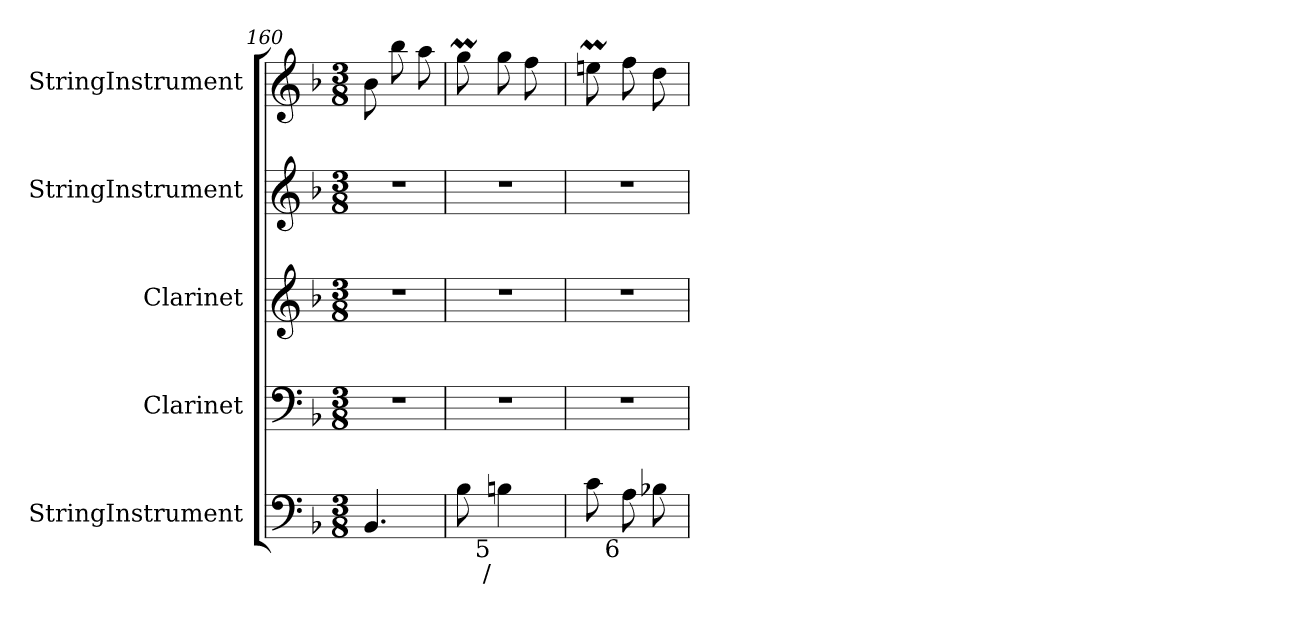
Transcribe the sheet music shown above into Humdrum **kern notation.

**kern	**kern	**kern	**kern	**kern
*part5	*part4	*part3	*part2	*part1
*staff5	*staff4	*staff3	*staff2	*staff1
*I"StringInstrument	*I"Clarinet	*I"Clarinet	*I"StringInstrument	*I"StringInstrument
*I'Str	*I'Cl	*I'Cl	*I'Str	*I'Str
*clefF4	*clefF4	*clefG2	*clefG2	*clefG2
*	*ITrd1c2	*ITrd1c2	*	*
*k[b-]	*k[b-e-a-]	*k[b-e-a-]	*k[b-]	*k[b-]
*F:	*E-:	*E-:	*F:	*F:
*M3/8	*M3/8	*M3/8	*M3/8	*M3/8
=160	=160	=160	=160	=160
4.BB-/	4.r	4.r	4.r	8b-\
.	.	.	.	8bb-\
.	.	.	.	8aa\
=161	=161	=161	=161	=161
!LO:TX:b:t=6	!	!	!	!
*^	*	*	*	*
*	*^	*	*	*	*
8B-\	16ryy	16ryy	4.r	4.r	4.r	8ggM\
!	!LO:TX:b:t=5	!	!	!	!	!
.	4ryy	64ryy	.	.	.	.
!	!	!LO:TX:b:t=/	!	!	!	!
.	.	4ryy	.	.	.	.
4Bn\	.	.	.	.	.	8gg\
.	.	.	.	.	.	8ff\
.	16ryy	.	.	.	.	.
.	.	32.ryy	.	.	.	.
*	*v	*v	*	*	*	*
=162	=162	=162	=162	=162	=162
8c\	16ryy	4.r	4.r	4.r	8eenm\
!	!LO:TX:b:t=6	!	!	!	!
.	4ryy	.	.	.	.
8A\	.	.	.	.	8ff\
8B-X\	.	.	.	.	8dd\
.	16ryy	.	.	.	.
*v	*v	*	*	*	*
=	=	=	=	=
*-	*-	*-	*-	*-
